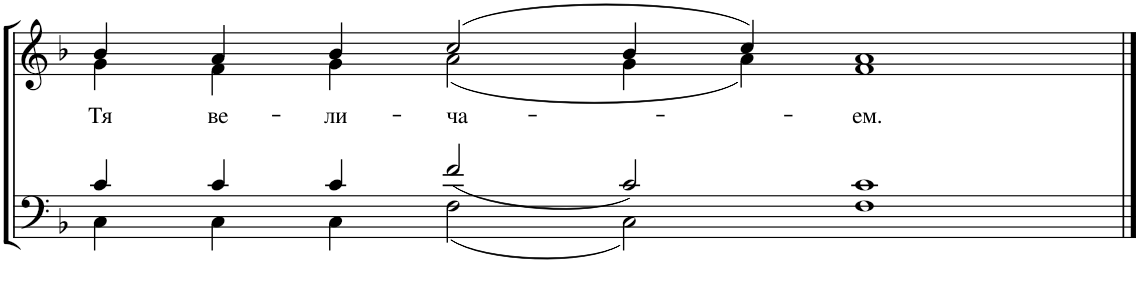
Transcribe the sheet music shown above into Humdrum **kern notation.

**kern	**kern	**text
*part1	*part1	*part1
*staff2	*staff1	*staff1
*I"Piano	*	*
*I'Pno.	*	*
!!LO:PB:g=z
*clefF4	*clefG2	*
*k[b-]	*k[b-]	*
*M63/4	*M63/4	*
=9	=9	=9
*^	*^	*
*	*^	*	*	*
!	!	!	!	!	!LO:LY:b
2ryy	4c/	4C\	4b-/	4g\	Тя
!	!	!	!	!	!LO:LY:b
.	4c/	4C\	4a/	4f\	ве-
!	!	!	!	!	!LO:LY:b
2.ryy	4c/	4C\	4b-/	4g\	-ли-
!	!	!	!	!	!LO:LY:b
.	2f/	2F\	(2cc/	(2a\	-ча-
1.ryy	2c/	2C\	4b-/	4g\	.
.	.	.	4cc/)	4a\)	.
!	!	!	!	!	!LO:LY:b
.	1c	1F	1a	1f	-ем.
*v	*v	*v	*	*	*
*	*v	*v	*
==	==	==
*-	*-	*-
